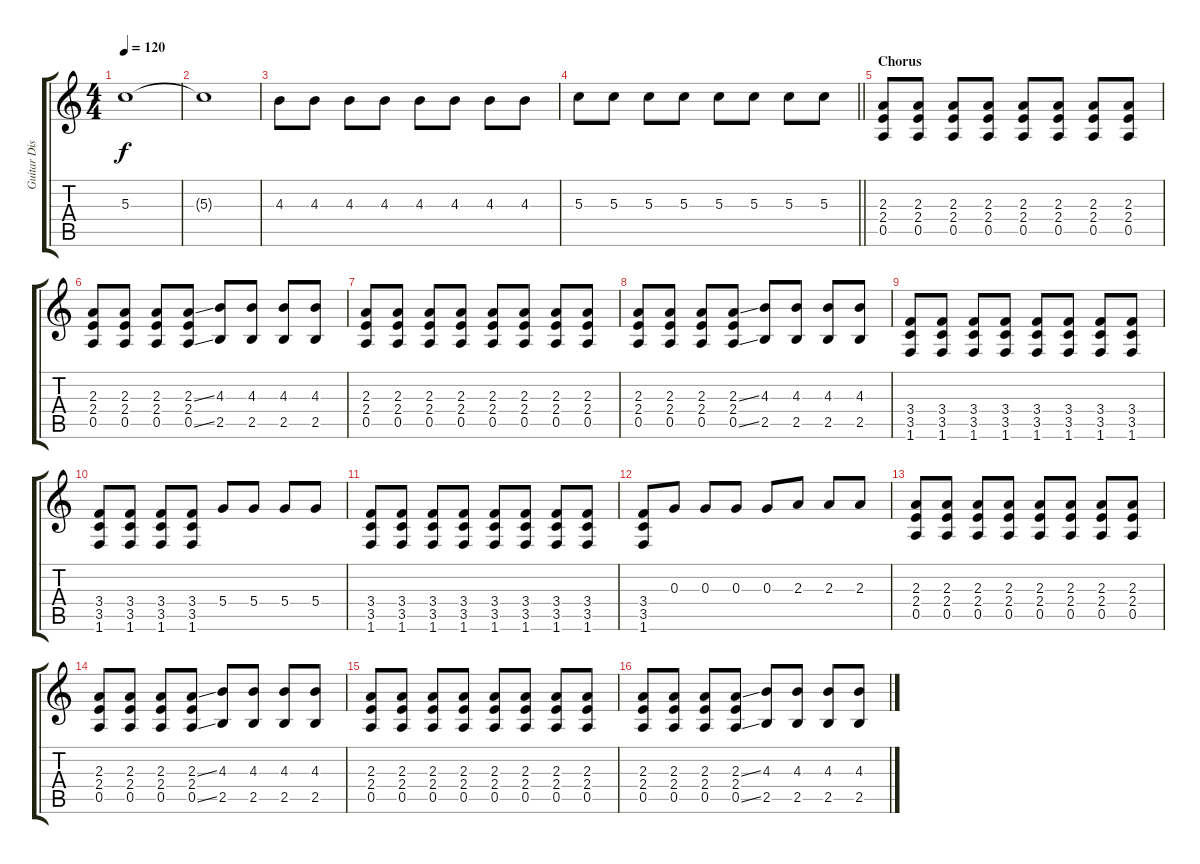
\track ("Guitar Distortion" "Guitar Dis") {instrument distortionguitar}
\staff {score tabs}
\tuning (E4 B3 G3 D3 A2 E2) {hide}
\ts (4 4)
\tempo 120
\clef g2
\ks c
5.3.1{dy f} |
5.3{t}.1 |
4.3.8 4.3.8 4.3.8 4.3.8 4.3.8 4.3.8 4.3.8 4.3.8 |
\barLineRight lightlight
5.3.8 5.3.8 5.3.8 5.3.8 5.3.8 5.3.8 5.3.8 5.3.8 |
\section ("" "Chorus")
(2.3 2.4 0.5).8 (2.3 2.4 0.5).8 (2.3 2.4 0.5).8 (2.3 2.4 0.5).8 (2.3 2.4 0.5).8 (2.3 2.4 0.5).8 (2.3 2.4 0.5).8 (2.3 2.4 0.5).8 |
(2.3 2.4 0.5).8 (2.3 2.4 0.5).8 (2.3 2.4 0.5).8 (2.3{ss} 2.4 0.5{ss}).8 (4.3 2.5).8 (4.3 2.5).8 (4.3 2.5).8 (4.3 2.5).8 |
(2.3 2.4 0.5).8 (2.3 2.4 0.5).8 (2.3 2.4 0.5).8 (2.3 2.4 0.5).8 (2.3 2.4 0.5).8 (2.3 2.4 0.5).8 (2.3 2.4 0.5).8 (2.3 2.4 0.5).8 |
(2.3 2.4 0.5).8 (2.3 2.4 0.5).8 (2.3 2.4 0.5).8 (2.3{ss} 2.4 0.5{ss}).8 (4.3 2.5).8 (4.3 2.5).8 (4.3 2.5).8 (4.3 2.5).8 |
(3.4 3.5 1.6).8 (3.4 3.5 1.6).8 (3.4 3.5 1.6).8 (3.4 3.5 1.6).8 (3.4 3.5 1.6).8 (3.4 3.5 1.6).8 (3.4 3.5 1.6).8 (3.4 3.5 1.6).8 |
(3.4 3.5 1.6).8 (3.4 3.5 1.6).8 (3.4 3.5 1.6).8 (3.4 3.5 1.6).8 5.4.8 5.4.8 5.4.8 5.4.8 |
(3.4 3.5 1.6).8 (3.4 3.5 1.6).8 (3.4 3.5 1.6).8 (3.4 3.5 1.6).8 (3.4 3.5 1.6).8 (3.4 3.5 1.6).8 (3.4 3.5 1.6).8 (3.4 3.5 1.6).8 |
(3.4 3.5 1.6).8 0.3.8 0.3.8 0.3.8 0.3.8 2.3.8 2.3.8 2.3.8 |
(2.3 2.4 0.5).8 (2.3 2.4 0.5).8 (2.3 2.4 0.5).8 (2.3 2.4 0.5).8 (2.3 2.4 0.5).8 (2.3 2.4 0.5).8 (2.3 2.4 0.5).8 (2.3 2.4 0.5).8 |
(2.3 2.4 0.5).8 (2.3 2.4 0.5).8 (2.3 2.4 0.5).8 (2.3{ss} 2.4 0.5{ss}).8 (4.3 2.5).8 (4.3 2.5).8 (4.3 2.5).8 (4.3 2.5).8 |
(2.3 2.4 0.5).8 (2.3 2.4 0.5).8 (2.3 2.4 0.5).8 (2.3 2.4 0.5).8 (2.3 2.4 0.5).8 (2.3 2.4 0.5).8 (2.3 2.4 0.5).8 (2.3 2.4 0.5).8 |
(2.3 2.4 0.5).8 (2.3 2.4 0.5).8 (2.3 2.4 0.5).8 (2.3{ss} 2.4 0.5{ss}).8 (4.3 2.5).8 (4.3 2.5).8 (4.3 2.5).8 (4.3 2.5).8
